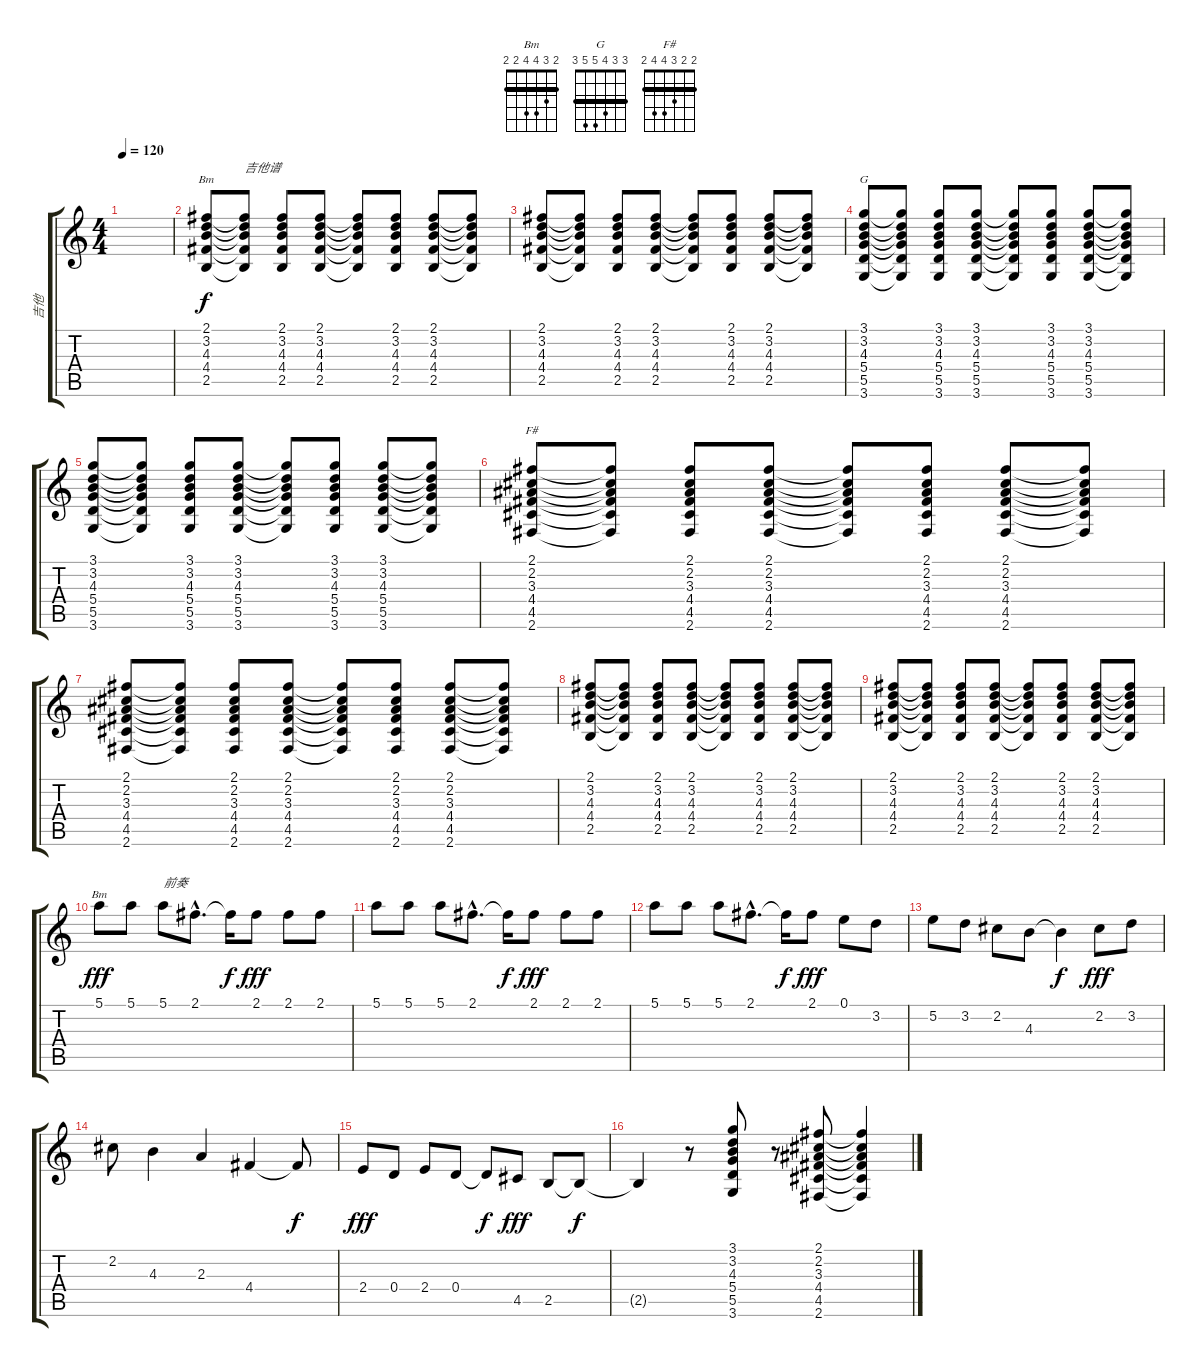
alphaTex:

\track ("吉他" "吉他") {instrument acousticguitarsteel}
\staff {score tabs}
\tuning (E4 B3 G3 D3 A2 E2) {hide}
\chord ("Bm" 2 3 4 4 2 x) {barre 2}
\chord ("G" 3 3 4 5 5 3) {barre 3}
\chord ("F#" 2 2 3 4 4 2) {barre 2}
\chord ("Bm" 2 3 4 4 2 2) {barre 2}
\ts (4 4)
\tempo 120
\clef g2
\ks c
|
(2.1 3.2 4.3 4.4 2.5).8{ch "Bm" volume 9 balance 8 instrument acousticguitarsteel} (2.1{t} 3.2{t} 4.3{t} 4.4{t} 2.5{t}).8{txt "吉他谱"} (2.1 3.2 4.3 4.4 2.5).8 (2.1 3.2 4.3 4.4 2.5).8 (2.1{t} 3.2{t} 4.3{t} 4.4{t} 2.5{t}).8 (2.1 3.2 4.3 4.4 2.5).8 (2.1 3.2 4.3 4.4 2.5).8 (2.1{t} 3.2{t} 4.3{t} 4.4{t} 2.5{t}).8 |
(2.1 3.2 4.3 4.4 2.5).8 (2.1{t} 3.2{t} 4.3{t} 4.4{t} 2.5{t}).8 (2.1 3.2 4.3 4.4 2.5).8 (2.1 3.2 4.3 4.4 2.5).8 (2.1{t} 3.2{t} 4.3{t} 4.4{t} 2.5{t}).8 (2.1 3.2 4.3 4.4 2.5).8 (2.1 3.2 4.3 4.4 2.5).8 (2.1{t} 3.2{t} 4.3{t} 4.4{t} 2.5{t}).8 |
(3.1 3.2 4.3 5.4 5.5 3.6).8{ch "G"} (3.1{t} 3.2{t} 4.3{t} 5.4{t} 5.5{t} 3.6{t}).8 (3.1 3.2 4.3 5.4 5.5 3.6).8 (3.1 3.2 4.3 5.4 5.5 3.6).8 (3.1{t} 3.2{t} 4.3{t} 5.4{t} 5.5{t} 3.6{t}).8 (3.1 3.2 4.3 5.4 5.5 3.6).8 (3.1 3.2 4.3 5.4 5.5 3.6).8 (3.1{t} 3.2{t} 4.3{t} 5.4{t} 5.5{t} 3.6{t}).8 |
(3.1 3.2 4.3 5.4 5.5 3.6).8 (3.1{t} 3.2{t} 4.3{t} 5.4{t} 5.5{t} 3.6{t}).8 (3.1 3.2 4.3 5.4 5.5 3.6).8 (3.1 3.2 4.3 5.4 5.5 3.6).8 (3.1{t} 3.2{t} 4.3{t} 5.4{t} 5.5{t} 3.6{t}).8 (3.1 3.2 4.3 5.4 5.5 3.6).8 (3.1 3.2 4.3 5.4 5.5 3.6).8 (3.1{t} 3.2{t} 4.3{t} 5.4{t} 5.5{t} 3.6{t}).8 |
(2.1 2.2 3.3 4.4 4.5 2.6).8{ch "F#"} (2.1{t} 2.2{t} 3.3{t} 4.4{t} 4.5{t} 2.6{t}).8 (2.1 2.2 3.3 4.4 4.5 2.6).8 (2.1 2.2 3.3 4.4 4.5 2.6).8 (2.1{t} 2.2{t} 3.3{t} 4.4{t} 4.5{t} 2.6{t}).8 (2.1 2.2 3.3 4.4 4.5 2.6).8 (2.1 2.2 3.3 4.4 4.5 2.6).8 (2.1{t} 2.2{t} 3.3{t} 4.4{t} 4.5{t} 2.6{t}).8 |
(2.1 2.2 3.3 4.4 4.5 2.6).8 (2.1{t} 2.2{t} 3.3{t} 4.4{t} 4.5{t} 2.6{t}).8 (2.1 2.2 3.3 4.4 4.5 2.6).8 (2.1 2.2 3.3 4.4 4.5 2.6).8 (2.1{t} 2.2{t} 3.3{t} 4.4{t} 4.5{t} 2.6{t}).8 (2.1 2.2 3.3 4.4 4.5 2.6).8 (2.1 2.2 3.3 4.4 4.5 2.6).8 (2.1{t} 2.2{t} 3.3{t} 4.4{t} 4.5{t} 2.6{t}).8 |
(2.1 3.2 4.3 4.4 2.5).8 (2.1{t} 3.2{t} 4.3{t} 4.4{t} 2.5{t}).8 (2.1 3.2 4.3 4.4 2.5).8 (2.1 3.2 4.3 4.4 2.5).8 (2.1{t} 3.2{t} 4.3{t} 4.4{t} 2.5{t}).8 (2.1 3.2 4.3 4.4 2.5).8 (2.1 3.2 4.3 4.4 2.5).8 (2.1{t} 3.2{t} 4.3{t} 4.4{t} 2.5{t}).8 |
(2.1 3.2 4.3 4.4 2.5).8 (2.1{t} 3.2{t} 4.3{t} 4.4{t} 2.5{t}).8 (2.1 3.2 4.3 4.4 2.5).8 (2.1 3.2 4.3 4.4 2.5).8 (2.1{t} 3.2{t} 4.3{t} 4.4{t} 2.5{t}).8 (2.1 3.2 4.3 4.4 2.5).8 (2.1 3.2 4.3 4.4 2.5).8 (2.1{t} 3.2{t} 4.3{t} 4.4{t} 2.5{t}).8 |
5.1.8{ch "Bm" dy fff volume 11 balance 8 instrument acousticguitarsteel} 5.1.8 5.1.8{txt "前奏"} 2.1{hac}.8{d} 2.1{t}.16{dy f} 2.1.8{dy fff} 2.1.8 2.1.8 |
5.1.8 5.1.8 5.1.8 2.1{hac}.8{d} 2.1{t}.16{dy f} 2.1.8{dy fff} 2.1.8 2.1.8 |
5.1.8 5.1.8 5.1.8 2.1{hac}.8{d} 2.1{t}.16{dy f} 2.1.8{dy fff} 0.1.8 3.2.8 |
5.2.8 3.2.8 2.2.8 4.3.8 4.3{t}.4{dy f} 2.2.8{dy fff} 3.2.8 |
2.2.8 4.3.4 2.3.4 4.4.4 4.4{t}.8{dy f} |
2.4.8{dy fff} 0.4.8 2.4.8 0.4.8 0.4{t}.8{dy f} 4.5.8{dy fff} 2.5.8 2.5{t}.8{dy f} |
2.5{t}.4 r.8 (3.1 3.2 4.3 5.4 5.5 3.6).8 r.8 (2.1 2.2 3.3 4.4 4.5 2.6).8 (2.1{t} 2.2{t} 3.3{t} 4.4{t} 4.5{t} 2.6{t}).4
